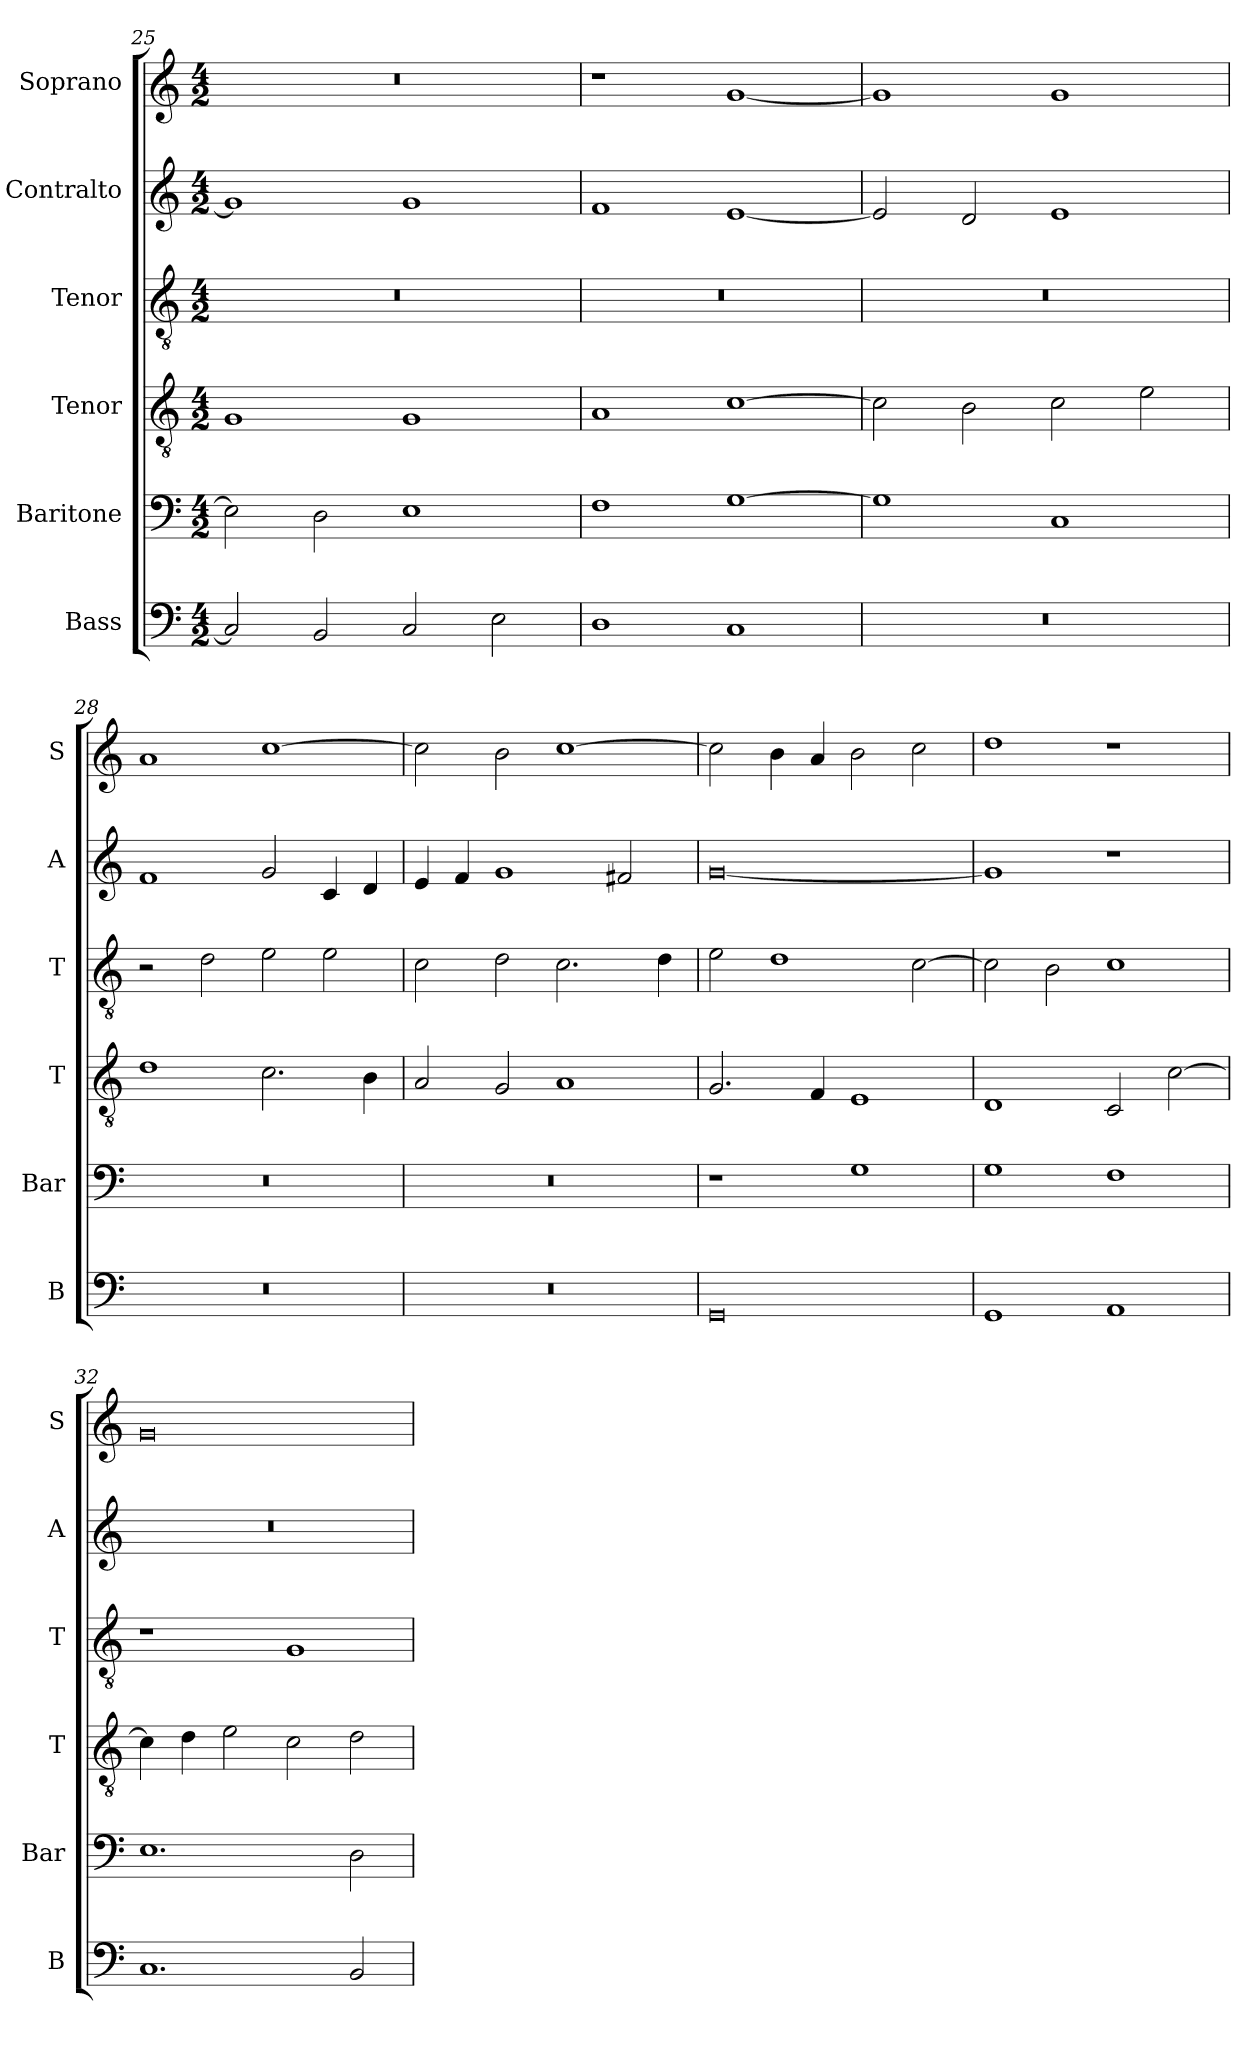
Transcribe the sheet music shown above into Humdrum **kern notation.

**kern	**kern	**kern	**kern	**kern	**kern
*part6	*part5	*part4	*part3	*part2	*part1
*staff6	*staff5	*staff4	*staff3	*staff2	*staff1
*I"Bass	*I"Baritone	*I"Tenor	*I"Tenor	*I"Contralto	*I"Soprano
*I'B	*I'Bar	*I'T	*I'T	*I'A	*I'S
*clefF4	*clefF4	*clefGv2	*clefGv2	*clefG2	*clefG2
*k[]	*k[]	*k[]	*k[]	*k[]	*k[]
*E:phr	*E:phr	*E:phr	*E:phr	*E:phr	*E:phr
*M4/2	*M4/2	*M4/2	*M4/2	*M4/2	*M4/2
=25	=25	=25	=25	=25	=25
2C]	2E]	1G	0r	1g]	0r
2BB	2D	.	.	.	.
2C	1E	1G	.	1g	.
2E	.	.	.	.	.
=26	=26	=26	=26	=26	=26
1D	1F	1A	0r	1f	1r
1C	[1G	[1c	.	[1e	[1g
=27	=27	=27	=27	=27	=27
0r	1G]	2c]	0r	2e]	1g]
.	.	2B	.	2d	.
.	1C	2c	.	1e	1g
.	.	2e	.	.	.
=28	=28	=28	=28	=28	=28
0r	0r	1d	2r	1f	1a
.	.	.	2d	.	.
.	.	2.c	2e	2g	[1cc
.	.	.	2e	4c	.
.	.	4B	.	4d	.
=29	=29	=29	=29	=29	=29
0r	0r	2A	2c	4e	2cc]
.	.	.	.	4f	.
.	.	2G	2d	1g	2b
.	.	1A	2.c	.	[1cc
.	.	.	.	2f#X	.
.	.	.	4d	.	.
=30	=30	=30	=30	=30	=30
0GG	1r	2.G	2e	[0g	2cc]
.	.	.	1d	.	4b
.	.	4F	.	.	4a
.	1G	1E	.	.	2b
.	.	.	[2c	.	2cc
=31	=31	=31	=31	=31	=31
1GG	1G	1D	2c]	1g]	1dd
.	.	.	2B	.	.
1AA	1F	2C	1c	1r	1r
.	.	[2c	.	.	.
=32	=32	=32	=32	=32	=32
1.C	1.E	4c]	1r	0r	0g
.	.	4d	.	.	.
.	.	2e	.	.	.
.	.	2c	1G	.	.
2BB	2D	2d	.	.	.
=	=	=	=	=	=
*-	*-	*-	*-	*-	*-
